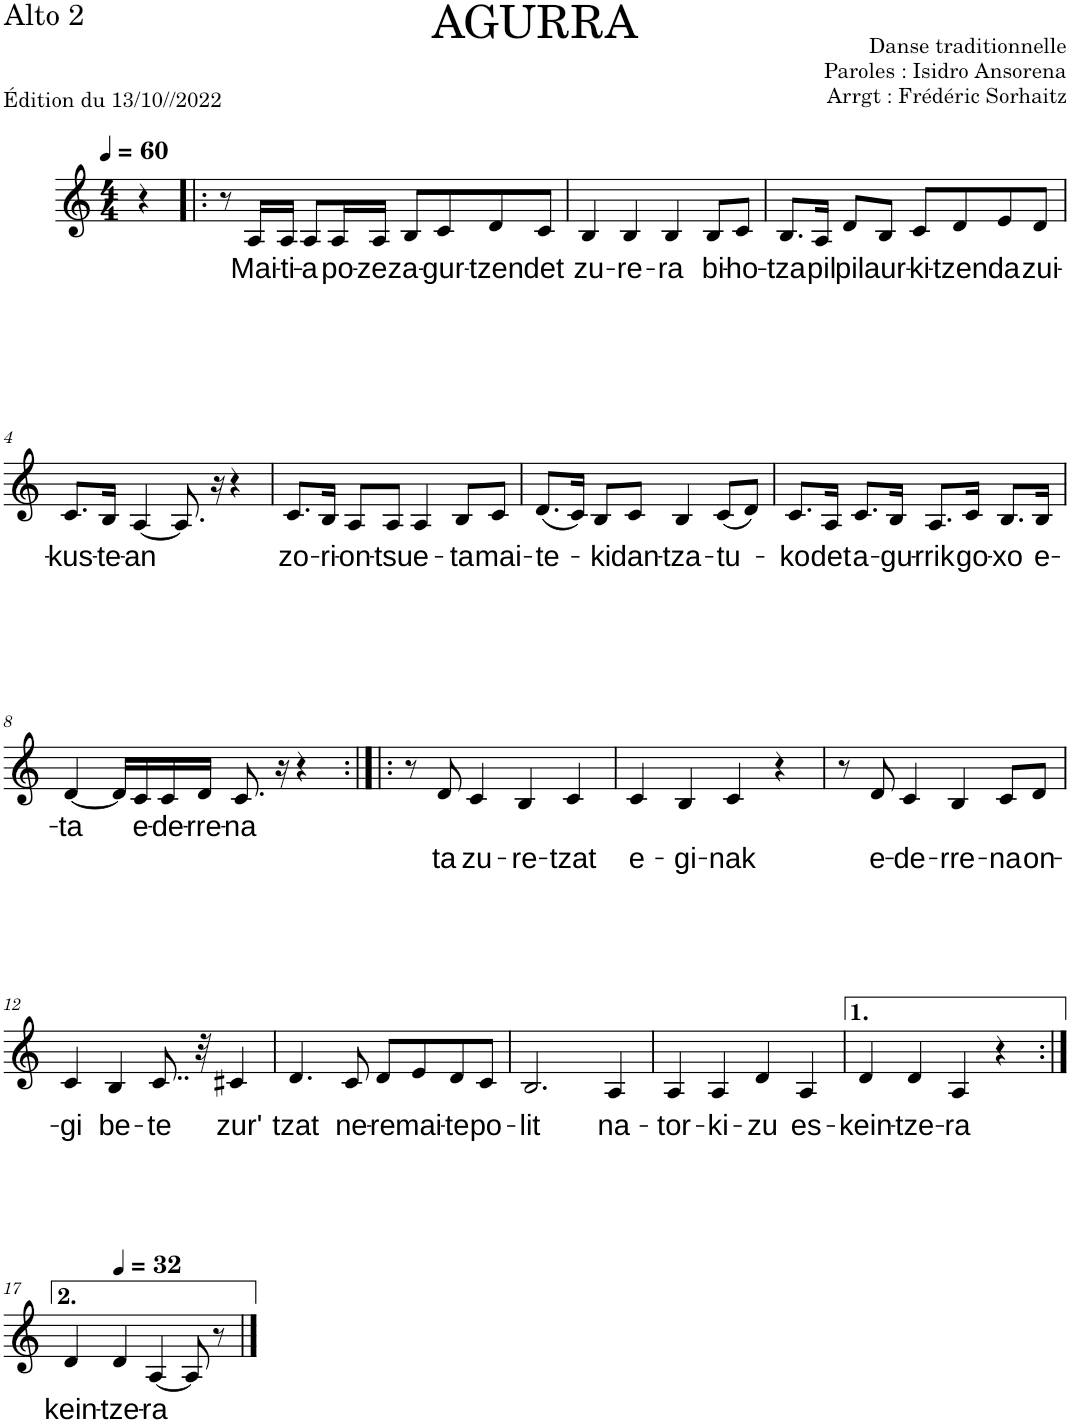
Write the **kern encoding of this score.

**kern	**text	**text
*part1	*part1	*part1
*staff1	*staff1	*staff1
*I"Alto 2	*	*
*I'A.2	*	*
*clefG2	*	*
*k[]	*	*
*M4/4	*	*
*MM60	*	*
=	=	=
4r	.	.
=1!|:	=1!|:	=1!|:
8r	.	.
!	!LO:LY:b	!
16A/LL	Mai-	.
!	!LO:LY:b	!
16A/JJ	-ti-	.
!	!LO:LY:b	!
8A/L	-a	.
!	!LO:LY:b	!
16A/L	po-	.
!	!LO:LY:b	!
16A/JJ	-zez	.
!	!LO:LY:b	!
8B/L	a-	.
!	!LO:LY:b	!
8c/	-gur-	.
!	!LO:LY:b	!
8d/	-tzen	.
!	!LO:LY:b	!
8c/J	det	.
=2	=2	=2
!	!LO:LY:b	!
4B/	zu-	.
!	!LO:LY:b	!
4B/	-re-	.
!	!LO:LY:b	!
4B/	-ra	.
!	!LO:LY:b	!
8B/L	bi-	.
!	!LO:LY:b	!
8c/J	-ho-	.
=3	=3	=3
!	!LO:LY:b	!
8.B/L	-tza	.
!	!LO:LY:b	!
16A/Jk	pil	.
!	!LO:LY:b	!
8d/L	pil	.
!	!LO:LY:b	!
8B/J	aur-	.
!	!LO:LY:b	!
8c/L	-ki-	.
!	!LO:LY:b	!
8d/	-tzen	.
!	!LO:LY:b	!
8e/	da	.
!	!LO:LY:b	!
8d/J	zui-	.
!!LO:LB:g=z
=4	=4	=4
!	!LO:LY:b	!
8.c/L	-kus-	.
!	!LO:LY:b	!
16B/Jk	-te-	.
!	!LO:LY:b	!
[4A/	-an	.
8.A/]	.	.
16r	.	.
4r	.	.
=5	=5	=5
!	!LO:LY:b	!
8.c/L	zo-	.
!	!LO:LY:b	!
16B/Jk	-ri-	.
!	!LO:LY:b	!
8A/L	-on-	.
!	!LO:LY:b	!
8A/J	-tsu	.
!	!LO:LY:b	!
4A/	e-	.
!	!LO:LY:b	!
8B/L	-ta	.
!	!LO:LY:b	!
8c/J	mai-	.
=6	=6	=6
!	!LO:LY:b	!
(8.d/L	-te-	.
16c/Jk)	.	.
!	!LO:LY:b	!
8B/L	-ki	.
!	!LO:LY:b	!
8c/J	dan-	.
!	!LO:LY:b	!
4B/	-tza-	.
!	!LO:LY:b	!
(8c/L	-tu-	.
8d/J)	.	.
=7	=7	=7
!	!LO:LY:b	!
8.c/L	-ko	.
!	!LO:LY:b	!
16A/Jk	det	.
!	!LO:LY:b	!
8.c/L	a-	.
!	!LO:LY:b	!
16B/Jk	-gu-	.
!	!LO:LY:b	!
8.A/L	-rrik	.
!	!LO:LY:b	!
16c/Jk	go-	.
!	!LO:LY:b	!
8.B/L	-xo	.
!	!LO:LY:b	!
16B/Jk	e-	.
!!LO:LB:g=z
=8	=8	=8
!	!LO:LY:b	!
[4d/	-ta	.
16d/LL]	.	.
!	!LO:LY:b	!
16c/	e-	.
!	!LO:LY:b	!
16c/	-de-	.
!	!LO:LY:b	!
16d/JJ	-rre-	.
!	!LO:LY:b	!
8.c/	-na	.
16r	.	.
4r	.	.
=9:|!|:	=9:|!|:	=9:|!|:
8r	.	.
!	!	!LO:LY:b
8d/	.	ta
!	!	!LO:LY:b
4c/	.	zu-
!	!	!LO:LY:b
4B/	.	-re-
!	!	!LO:LY:b
4c/	.	-tzat
=10	=10	=10
!	!	!LO:LY:b
4c/	.	e-
!	!	!LO:LY:b
4B/	.	-gi-
!	!	!LO:LY:b
4c/	.	-nak
4r	.	.
=11	=11	=11
8r	.	.
!	!	!LO:LY:b
8d/	.	e-
!	!	!LO:LY:b
4c/	.	-de-
!	!	!LO:LY:b
4B/	.	-rre-
!	!	!LO:LY:b
8c/L	.	-na
!	!	!LO:LY:b
8d/J	.	on-
!!LO:LB:g=z
=12	=12	=12
!	!	!LO:LY:b
4c/	.	-gi
!	!	!LO:LY:b
4B/	.	be-
!	!	!LO:LY:b
8..c/	.	-te
32r	.	.
!	!	!LO:LY:b
4c#X/	.	zur'
=13	=13	=13
!	!	!LO:LY:b
4.d/	.	-tzat
!	!	!LO:LY:b
8c/	.	ne-
!	!	!LO:LY:b
8d/L	.	-re
!	!	!LO:LY:b
8e/	.	mai-
!	!	!LO:LY:b
8d/	.	-te
!	!	!LO:LY:b
8c/J	.	po-
=14	=14	=14
!	!	!LO:LY:b
2.B/	.	-lit
!	!	!LO:LY:b
4A/	.	na-
=15	=15	=15
!	!	!LO:LY:b
4A/	.	-tor-
!	!	!LO:LY:b
4A/	.	-ki-
!	!	!LO:LY:b
4d/	.	-zu
!	!	!LO:LY:b
4A/	.	es-
=16	=16	=16
!	!	!LO:LY:b
4d/	.	-kein-
!	!	!LO:LY:b
4d/	.	-tze-
!	!	!LO:LY:b
4A/	.	-ra
4r	.	.
!!LO:LB:g=z
=17:|!	=17:|!	=17:|!
!	!	!LO:LY:b
4d/	.	-kein-
*MM32	*	*
!	!	!LO:LY:b
4d/	.	-tze-
!	!	!LO:LY:b
[4A/	.	-ra
8A/]	.	.
8r	.	.
==	==	==
*-	*-	*-
